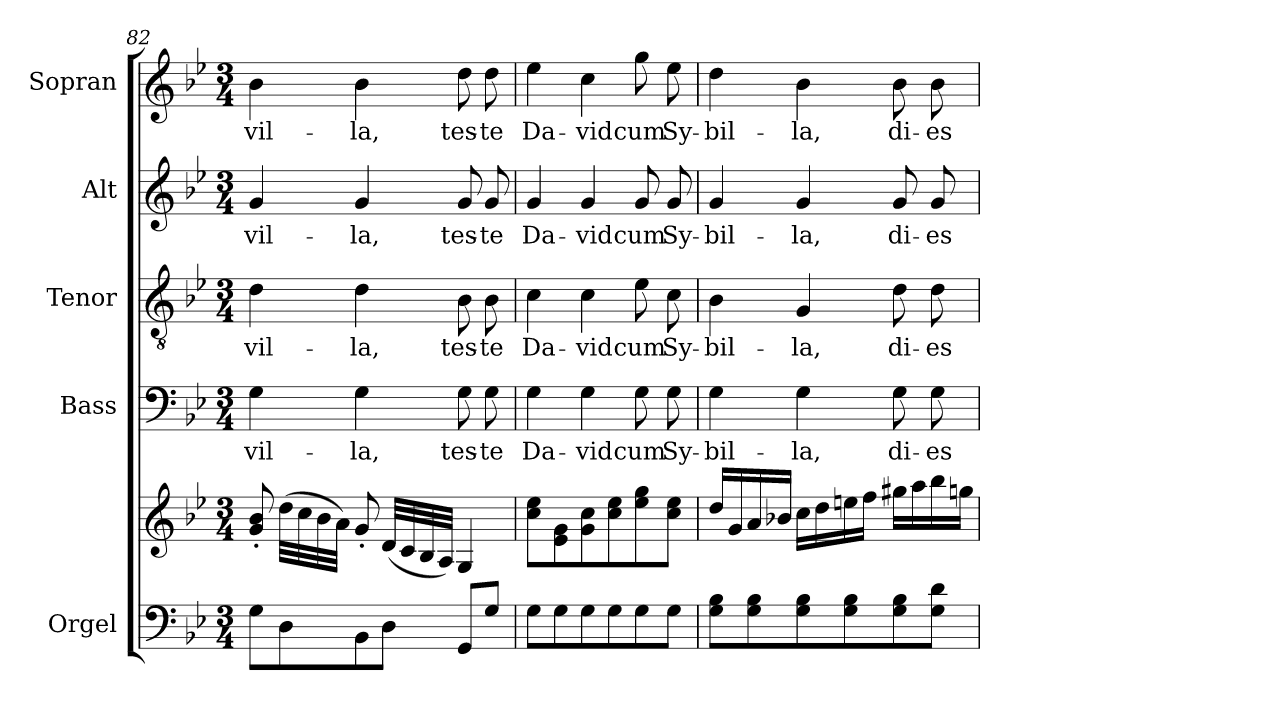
**kern	**kern	**kern	**text	**kern	**text	**kern	**text	**kern	**text
*part5	*part5	*part4	*part4	*part3	*part3	*part2	*part2	*part1	*part1
*staff6	*staff5	*staff4	*staff4	*staff3	*staff3	*staff2	*staff2	*staff1	*staff1
*I"Orgel	*	*I"Bass	*	*I"Tenor	*	*I"Alt	*	*I"Sopran	*
*I'Org.	*	*I'B.	*	*I'T.	*	*I'A.	*	*I'S.	*
*clefF4	*clefG2	*clefF4	*	*clefGv2	*	*clefG2	*	*clefG2	*
*k[b-e-]	*k[b-e-]	*k[b-e-]	*	*k[b-e-]	*	*k[b-e-]	*	*k[b-e-]	*
*B-:	*B-:	*B-:	*	*B-:	*	*B-:	*	*B-:	*
*M3/4	*M3/4	*M3/4	*	*M3/4	*	*M3/4	*	*M3/4	*
=82	=82	=82	=82	=82	=82	=82	=82	=82	=82
!	!	!	!LO:LY:b	!	!LO:LY:b	!	!LO:LY:b	!	!LO:LY:b
8G\L	8g/'< 8b-/'<	4G\	-vil-	4d\	-vil-	4g/	-vil-	4b-\	-vil-
8D\	(>32dd\LLL	.	.	.	.	.	.	.	.
.	32cc\	.	.	.	.	.	.	.	.
.	32b-\	.	.	.	.	.	.	.	.
.	32a\JJJ)	.	.	.	.	.	.	.	.
!	!	!	!LO:LY:b	!	!LO:LY:b	!	!LO:LY:b	!	!LO:LY:b
8BB-\	8g'</	4G\	-la,	4d\	-la,	4g/	-la,	4b-\	-la,
8D\J	(<32d/LLL	.	.	.	.	.	.	.	.
.	32c/	.	.	.	.	.	.	.	.
.	32B-/	.	.	.	.	.	.	.	.
.	32A/JJJ)	.	.	.	.	.	.	.	.
!	!	!	!LO:LY:b	!	!LO:LY:b	!	!LO:LY:b	!	!LO:LY:b
8GG/L	4G/	8G\	tes-	8B-\	tes-	8g/	tes-	8dd\	tes-
!	!	!	!LO:LY:b	!	!LO:LY:b	!	!LO:LY:b	!	!LO:LY:b
8G/J	.	8G\	-te	8B-\	-te	8g/	-te	8dd\	-te
=83	=83	=83	=83	=83	=83	=83	=83	=83	=83
!	!	!	!LO:LY:b	!	!LO:LY:b	!	!LO:LY:b	!	!LO:LY:b
8G\L	8cc\ 8ee-\L	4G\	Da-	4c\	Da-	4g/	Da-	4ee-\	Da-
8G\	8e-\ 8g\	.	.	.	.	.	.	.	.
!	!	!	!LO:LY:b	!	!LO:LY:b	!	!LO:LY:b	!	!LO:LY:b
8G\	8g\ 8cc\	4G\	-vid	4c\	-vid	4g/	-vid	4cc\	-vid
8G\	8cc\ 8ee-\	.	.	.	.	.	.	.	.
!	!	!	!LO:LY:b	!	!LO:LY:b	!	!LO:LY:b	!	!LO:LY:b
8G\	8ee-\ 8gg\	8G\	cum	8e-\	cum	8g/	cum	8gg\	cum
!	!	!	!LO:LY:b	!	!LO:LY:b	!	!LO:LY:b	!	!LO:LY:b
8G\J	8cc\ 8ee-\J	8G\	Sy-	8c\	Sy-	8g/	Sy-	8ee-\	Sy-
=84	=84	=84	=84	=84	=84	=84	=84	=84	=84
!	!	!	!LO:LY:b	!	!LO:LY:b	!	!LO:LY:b	!	!LO:LY:b
8G\ 8B-\L	16dd/LL	4G\	-bil-	4B-\	-bil-	4g/	-bil-	4dd\	-bil-
.	16g/	.	.	.	.	.	.	.	.
8G\ 8B-\	16a/	.	.	.	.	.	.	.	.
.	16b-X/JJ	.	.	.	.	.	.	.	.
!	!	!	!LO:LY:b	!	!LO:LY:b	!	!LO:LY:b	!	!LO:LY:b
8G\ 8B-\	16cc\LL	4G\	-la,	4G/	-la,	4g/	-la,	4b-\	-la,
.	16dd\	.	.	.	.	.	.	.	.
8G\ 8B-\	16een\	.	.	.	.	.	.	.	.
.	16ff\JJ	.	.	.	.	.	.	.	.
!	!	!	!LO:LY:b	!	!LO:LY:b	!	!LO:LY:b	!	!LO:LY:b
8G\ 8B-\	16gg#X\LL	8G\	di-	8d\	di-	8g/	di-	8b-\	di-
.	16aa\	.	.	.	.	.	.	.	.
!	!	!	!LO:LY:b	!	!LO:LY:b	!	!LO:LY:b	!	!LO:LY:b
8G\ 8d\J	16bb-\	8G\	-es	8d\	-es	8g/	-es	8b-\	-es
.	16ggn\JJ	.	.	.	.	.	.	.	.
=	=	=	=	=	=	=	=	=	=
*-	*-	*-	*-	*-	*-	*-	*-	*-	*-
